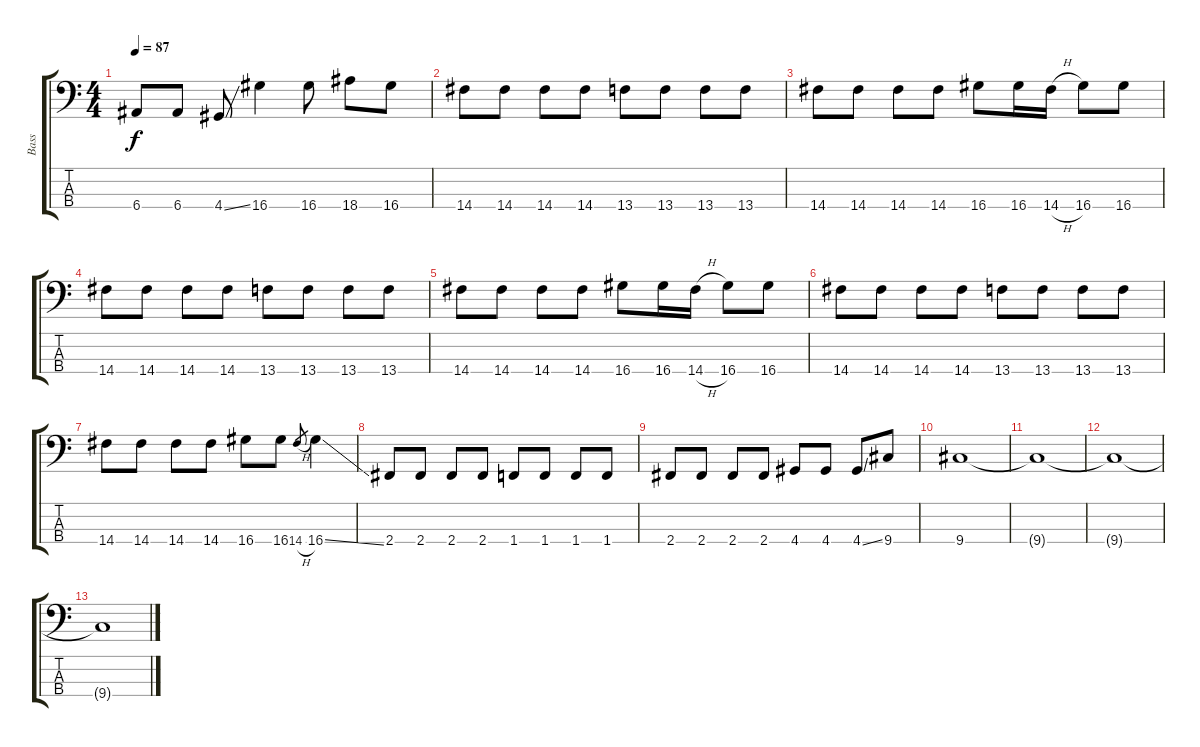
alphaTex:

\track ("Bass" "Bass") {instrument electricbassfinger}
\staff {score tabs}
\tuning (G2 D2 A1 E1) {hide}
\ts (4 4)
\tempo 87
\clef f4
\ks c
6.4{t}.8{dy f} 6.4.8 4.4{ss}.8 16.4.4 16.4.8 18.4.8 16.4.8 |
14.4.8 14.4.8 14.4.8 14.4.8 13.4.8 13.4.8 13.4.8 13.4.8 |
14.4.8 14.4.8 14.4.8 14.4.8 16.4.8 16.4.16 14.4{h}.16 16.4.8 16.4.8 |
14.4.8 14.4.8 14.4.8 14.4.8 13.4.8 13.4.8 13.4.8 13.4.8 |
14.4.8 14.4.8 14.4.8 14.4.8 16.4.8 16.4.16 14.4{h}.16 16.4.8 16.4.8 |
14.4.8 14.4.8 14.4.8 14.4.8 13.4.8 13.4.8 13.4.8 13.4.8 |
14.4.8 14.4.8 14.4.8 14.4.8 16.4.8 16.4.8 14.4{h}.8{gr} 16.4{ss}.4 |
2.4.8 2.4.8 2.4.8 2.4.8 1.4.8 1.4.8 1.4.8 1.4.8 |
2.4.8 2.4.8 2.4.8 2.4.8 4.4.8 4.4.8 4.4{ss}.8 9.4.8 |
9.4.1 |
9.4{t}.1 |
9.4{t}.1 |
9.4{t}.1
